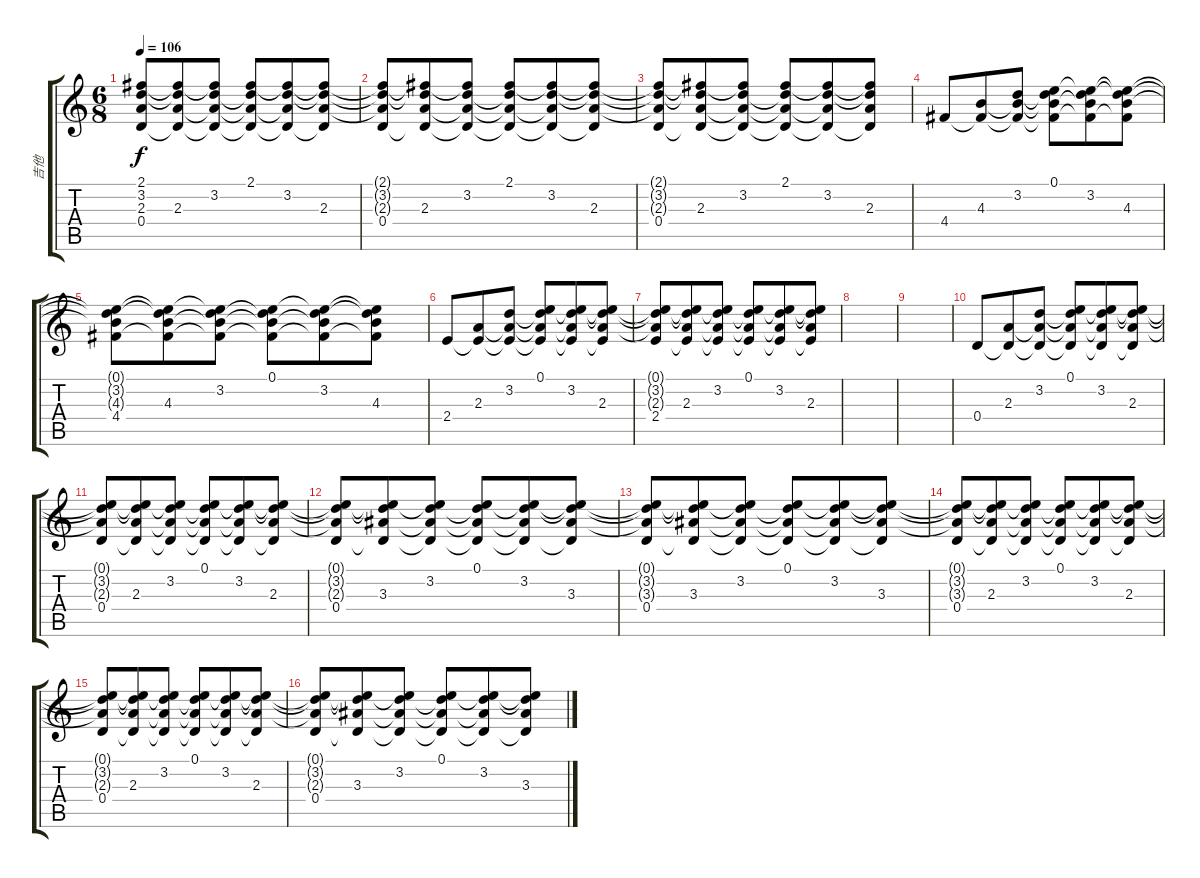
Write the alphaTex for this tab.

\track ("吉他" "吉他") {instrument acousticguitarnylon}
\staff {score tabs}
\tuning (E4 B3 G3 D3 A2 E2) {hide}
\ts (6 8)
\tempo 106
\clef g2
\ks c
(2.1{t} 3.2{t} 2.3{t} 0.4).8{dy f} (2.1{t} 3.2{t} 2.3 0.4{t}).8 (2.1{t} 3.2 2.3{t} 0.4{t}).8 (2.1 3.2{t} 2.3{t} 0.4{t}).8 (2.1{t} 3.2 2.3{t} 0.4{t}).8 (2.1{t} 3.2{t} 2.3 0.4{t}).8 |
(2.1{t} 3.2{t} 2.3{t} 0.4).8 (2.1{t} 3.2{t} 2.3 0.4{t}).8 (2.1{t} 3.2 2.3{t} 0.4{t}).8 (2.1 3.2{t} 2.3{t} 0.4{t}).8 (2.1{t} 3.2 2.3{t} 0.4{t}).8 (2.1{t} 3.2{t} 2.3 0.4{t}).8 |
(2.1{t} 3.2{t} 2.3{t} 0.4).8 (2.1{t} 3.2{t} 2.3 0.4{t}).8 (2.1{t} 3.2 2.3{t} 0.4{t}).8 (2.1 3.2{t} 2.3{t} 0.4{t}).8 (2.1{t} 3.2 2.3{t} 0.4{t}).8 (2.1{t} 3.2{t} 2.3 0.4{t}).8 |
4.4.8 (4.3 4.4{t}).8 (3.2 4.3{t} 4.4{t}).8 (0.1 3.2{t} 4.3{t} 4.4{t}).8 (0.1{t} 3.2 4.3{t} 4.4{t}).8 (0.1{t} 3.2{t} 4.3 4.4{t}).8 |
(0.1{t} 3.2{t} 4.3{t} 4.4).8 (0.1{t} 3.2{t} 4.3 4.4{t}).8 (0.1{t} 3.2 4.3{t} 4.4{t}).8 (0.1 3.2{t} 4.3{t} 4.4{t}).8 (0.1{t} 3.2 4.3{t} 4.4{t}).8 (0.1{t} 3.2{t} 4.3 4.4{t}).8 |
2.4.8 (2.3 2.4{t}).8 (3.2 2.3{t} 2.4{t}).8 (0.1 3.2{t} 2.3{t} 2.4{t}).8 (0.1{t} 3.2 2.3{t} 2.4{t}).8 (0.1{t} 3.2{t} 2.3 2.4{t}).8 |
(0.1{t} 3.2{t} 2.3{t} 2.4).8 (0.1{t} 3.2{t} 2.3 2.4{t}).8 (0.1{t} 3.2 2.3{t} 2.4{t}).8 (0.1 3.2{t} 2.3{t} 2.4{t}).8 (0.1{t} 3.2 2.3{t} 2.4{t}).8 (0.1{t} 3.2{t} 2.3 2.4{t}).8 |
|
|
0.4.8 (2.3 0.4{t}).8 (3.2 2.3{t} 0.4{t}).8 (0.1 3.2{t} 2.3{t} 0.4{t}).8 (0.1{t} 3.2 2.3{t} 0.4{t}).8 (0.1{t} 3.2{t} 2.3 0.4{t}).8 |
(0.1{t} 3.2{t} 2.3{t} 0.4).8 (0.1{t} 3.2{t} 2.3 0.4{t}).8 (0.1{t} 3.2 2.3{t} 0.4{t}).8 (0.1 3.2{t} 2.3{t} 0.4{t}).8 (0.1{t} 3.2 2.3{t} 0.4{t}).8 (0.1{t} 3.2{t} 2.3 0.4{t}).8 |
(0.1{t} 3.2{t} 2.3{t} 0.4).8 (0.1{t} 3.2{t} 3.3 0.4{t}).8 (0.1{t} 3.2 3.3{t} 0.4{t}).8 (0.1 3.2{t} 3.3{t} 0.4{t}).8 (0.1{t} 3.2 3.3{t} 0.4{t}).8 (0.1{t} 3.2{t} 3.3 0.4{t}).8 |
(0.1{t} 3.2{t} 3.3{t} 0.4).8 (0.1{t} 3.2{t} 3.3 0.4{t}).8 (0.1{t} 3.2 3.3{t} 0.4{t}).8 (0.1 3.2{t} 3.3{t} 0.4{t}).8 (0.1{t} 3.2 3.3{t} 0.4{t}).8 (0.1{t} 3.2{t} 3.3 0.4{t}).8 |
(0.1{t} 3.2{t} 3.3{t} 0.4).8 (0.1{t} 3.2{t} 2.3 0.4{t}).8 (0.1{t} 3.2 2.3{t} 0.4{t}).8 (0.1 3.2{t} 2.3{t} 0.4{t}).8 (0.1{t} 3.2 2.3{t} 0.4{t}).8 (0.1{t} 3.2{t} 2.3 0.4{t}).8 |
(0.1{t} 3.2{t} 2.3{t} 0.4).8 (0.1{t} 3.2{t} 2.3 0.4{t}).8 (0.1{t} 3.2 2.3{t} 0.4{t}).8 (0.1 3.2{t} 2.3{t} 0.4{t}).8 (0.1{t} 3.2 2.3{t} 0.4{t}).8 (0.1{t} 3.2{t} 2.3 0.4{t}).8 |
(0.1{t} 3.2{t} 2.3{t} 0.4).8 (0.1{t} 3.2{t} 3.3 0.4{t}).8 (0.1{t} 3.2 3.3{t} 0.4{t}).8 (0.1 3.2{t} 3.3{t} 0.4{t}).8 (0.1{t} 3.2 3.3{t} 0.4{t}).8 (0.1{t} 3.2{t} 3.3 0.4{t}).8
